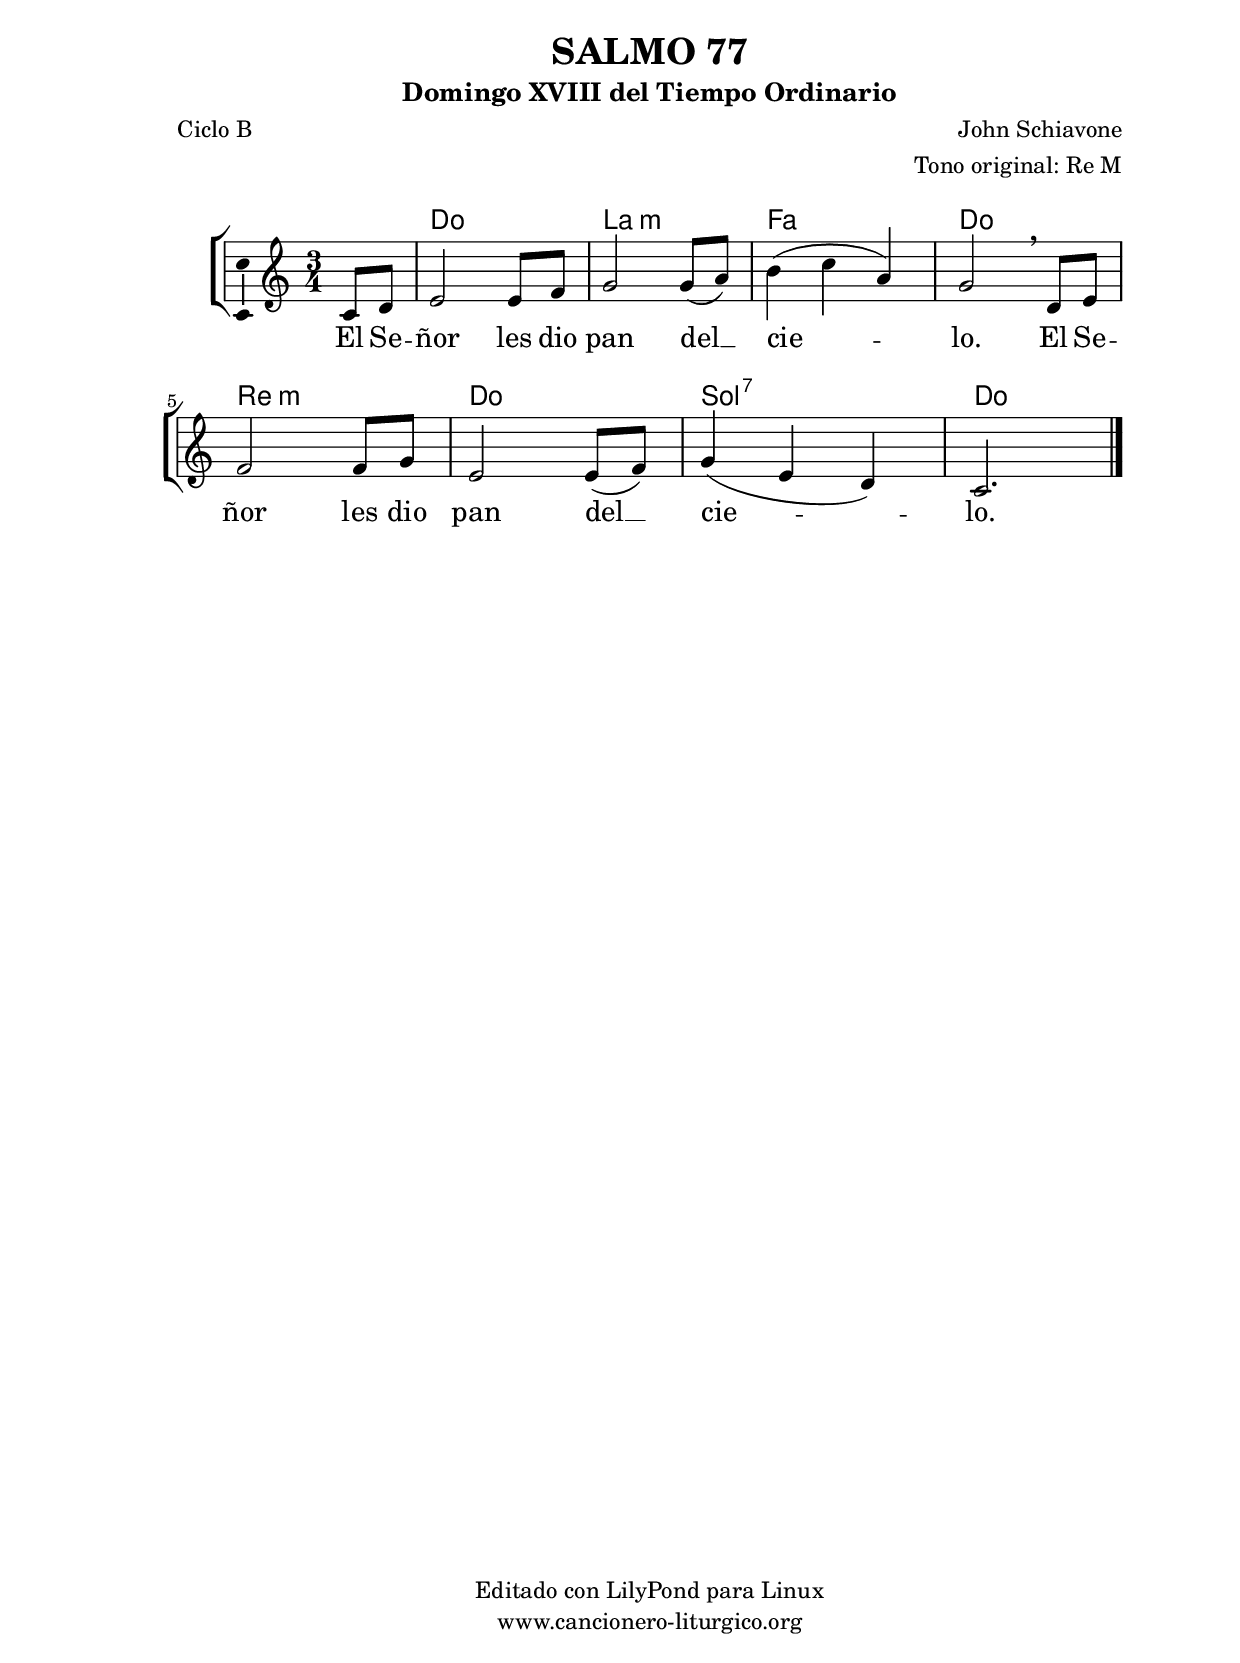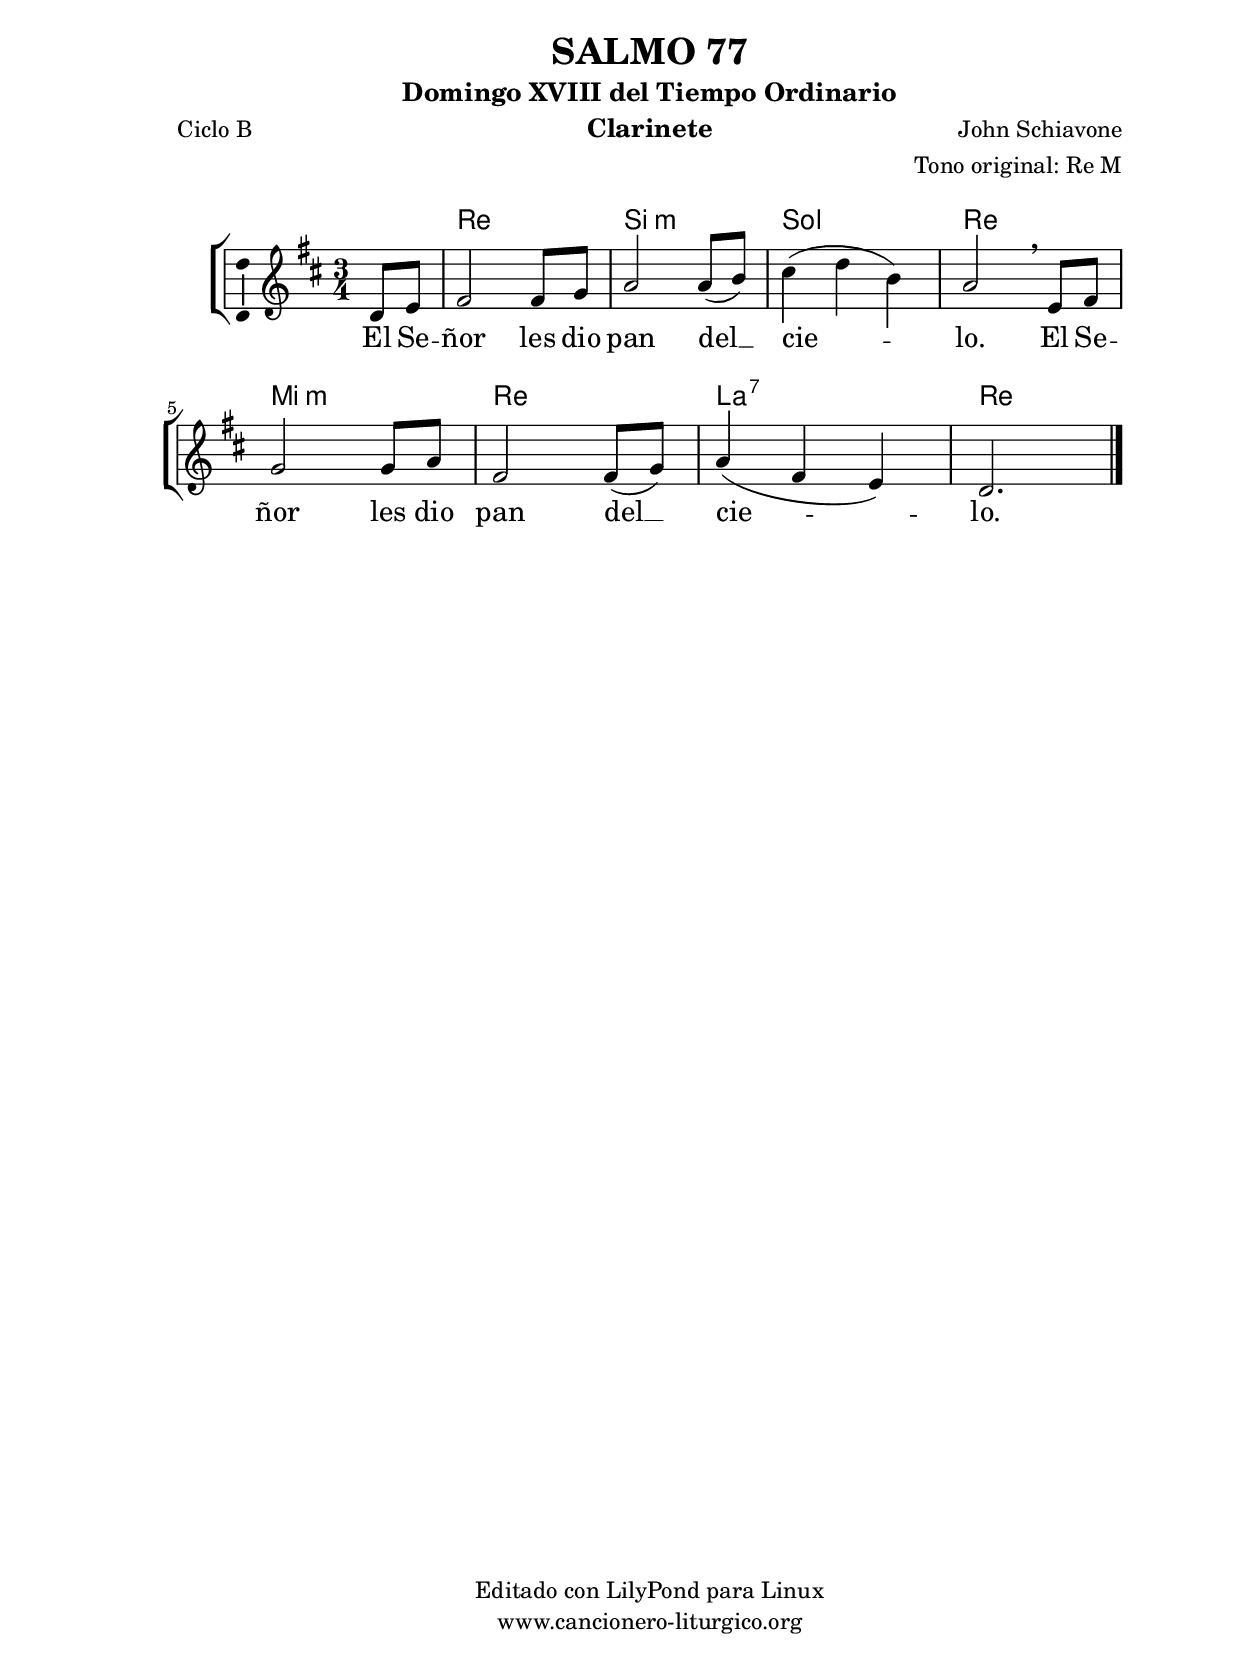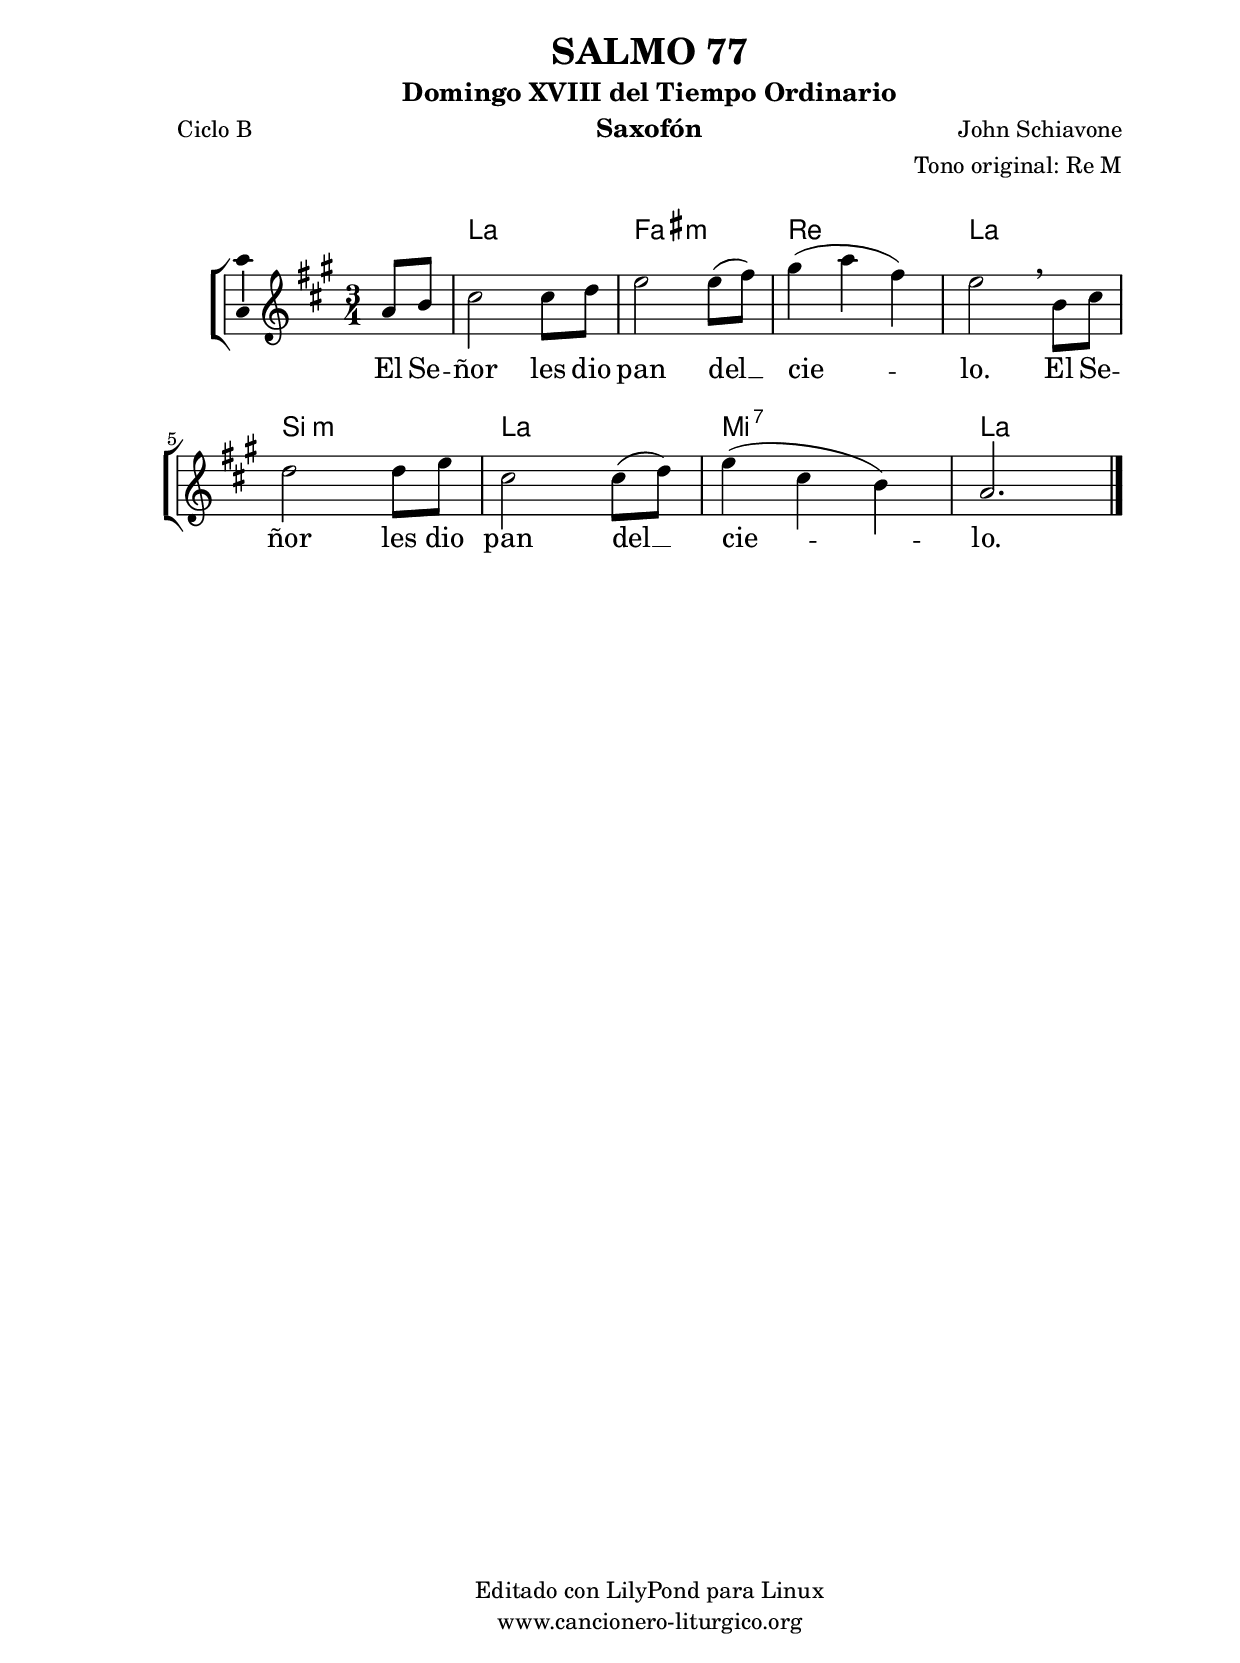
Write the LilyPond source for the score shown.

%
%para convertir .midi en .wav:
%timidity filename.midi -Ow -o finename.wav
%
%
%Para convertir de .wav a .mp3:
%lame -h -m j filename.wav
%
%
%para escuchar el midi:
%timidity nombrefichero.midi
%


%versión de lilypond para la que se ha escrito esta partitura:
\version "2.16.0"

	%Tamaño papel
	#(set-default-paper-size "a4")
	%Tamaño partitura
	#(set-global-staff-size 20)
	%No responde al pulsar sobre una nota
	#(ly:set-option 'point-and-click #f)

%parámetros del encabezamiento:
\header {
	title = "SALMO 77"
	subtitle = "Domingo XVIII del Tiempo Ordinario"
	composer = "John Schiavone"
	poet = "Ciclo B"
	meter = ""
	arranger = "Tono original: Re M"
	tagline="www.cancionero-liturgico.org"
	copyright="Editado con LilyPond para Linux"
	tiempo = "Ordinario"
	usos = "Salmo"
	letra = "El Señor les dio pan del cielo."
	}

%parámetros asociados al papel:
\paper  {
	oddHeaderMarkup = \markup {\fill-line { \on-the-fly #not-first-page \fromproperty #'header:title \on-the-fly #not-first-page \fromproperty #'header:composer }}
	evenHeaderMarkup = \markup {\fill-line { \fromproperty #'header:composer \fromproperty #'header:title }}
	#(set-paper-size "a4")
	print-page-number = ##f
	first-page-number = 1
	print-first-page-number = ##f
%	head-separation = 3.0 \cm
	top-margin = 2.0 \cm
	bottom-margin = 0.5\cm
%%%	bottom-margin = -1.0\cm
	left-margin = 3.0 \cm
	line-width = 16.0 \cm 
	indent = 8\mm
	interscoreline = 2.\mm
	between-system-space = 15\mm
%	para que las partituras no llenen la hoja:
	ragged-bottom = ##t
%	idem para la última hoja:
	ragged-last-bottom = ##f
%	para que las partituras llenen el ancho del papel:
	ragged-last = ##f
	after-title-space = 2.5 \cm
%page-count=1
%system-count=8

	%Flexible Vertical Spacing
%	markup-markup-spacing =
%	#'((basic-distance . 15) (minimum-distance . 15) (padding . 3))
	markup-system-spacing =
	#'((basic-distance . 15) (minimum-distance . 15) (padding . 3))
	system-system-spacing =
	#'((basic-distance . 15) (minimum-distance . 15) (padding . 3))
	score-system-spacing =
	#'((basic-distance . 15) (minimum-distance . 15) (padding . 5))
%	top-system-spacing = % header
%	#'((basic-distance . 8) (minimum-distance . 0) (padding . 3))
%	top-markup-spacing =
%	#'((basic-distance . 20) (minimum-distance . 20) (padding . 3))
	last-bottom-spacing = % footer
	#'((basic-distance . 5) (minimum-distance . 5) (padding . 3))
%	score-markup-spacing =
%	#'((basic-distance . 16) (minimum-distance . 13) (padding . 3))

	}


%parámetros que afectan a toda la partitura:
global =  {
	%clave de sol (G):
	\clef G
	%armadura:
	\transpose d c
	\key d \major
	\tempo 4=100
	\set Score.tempoHideNote = ##t
	}


acordes = {
	\italianChords
	\chordmode {
	\transpose d c
{

s4
d2. b:m g d e:m d a:7 d

	}
	}
}

melodia = 
	\transpose d c
{
	\relative c'{
	\time 3/4

\partial4
d8 e
fis2 fis8 g
a2 a8 (b)
cis4 (d b)
a2 \breathe e8 fis
g2 g8 a
fis2 fis8 (g)
a4 (fis e)
d2.

\bar "|."
}
}

texto = \lyricmode {
El Se -- ñor les dio pan del __ cie -- lo.
El Se -- ñor les dio pan del __ cie -- lo.
	}


acordesStaff = \context ChordNames = acordesStaff <<
	\set chordChanges = ##t
	\acordes
	>>


vozStaff = \context Voice = vozStaff
\with {\consists "Ambitus_engraver"}
<<
%	\set Staff.instrumentName = ""
%	\set Staff.shortInstrumentName = ""
%	\set Staff.midiInstrument = #"clarinet"
%	\set Staff.midiInstrument = #"cello"
%	\set Staff.midiInstrument = #"flute"
	\set Staff.midiInstrument = #"electric guitar (jazz)"
%	\set Staff.midiInstrument = #"english horn"
%	\set Staff.midiInstrument = #"violin"
%	\set Staff.midiInstrument = #"glockenspiel"
	\set Staff.midiMinimumVolume = #0.7
	\set Staff.midiMaximumVolume = #0.9
	\global
	\melodia
	>>


textoStaff = \context Lyrics = textoStaff <<
	\lyricsto vozStaff \texto
	>>

\book {
	\score {
		\context ChoirStaff {
			\override StaffGroup.SystemStartBracket #'collapse-height = #1
			\override Score.SystemStartBar #'collapse-height = #1
			<<
			\acordesStaff
			\vozStaff
			\textoStaff
			>>
			}
		\layout {
	    		\context {
				\Lyrics
				\override LyricText #'font-size = #2
				}
	   		 \context {
				\Score
				%fontSize = #3
				\override StaffSymbol #'staff-space = #(magstep +3)
				%\override Beam #'thickness = #0.55
				%\override SpacingSpanner #'spacing-increment = #1.0
				%\override Slur #'height-limit = #1.5
				}
			}
		}
	\score {
		\unfoldRepeats
		\context ChoirStaff {
			<<
			\acordesStaff
			\vozStaff
			>>
			}
		\midi {
	  		\context {
	  			\Score
				tempoWholesPerMinute = #(ly:make-moment 70 4)
				}
			}
		}
	}

%Partitura para clarinete
#(define output-suffix "C")
\book {
	\header{
		instrument = "Clarinete"
		}
	\score {
		\context ChoirStaff {
			\override StaffGroup.SystemStartBracket #'collapse-height = #1
			\override Score.SystemStartBar #'collapse-height = #1
\transpose c d
			<<
			\acordesStaff
			\vozStaff
			\textoStaff
			>>
			}
		\layout {
	    		\context {
				\Lyrics
				\override LyricText #'font-size = #2
				}
	   		 \context {
				\Score
				%fontSize = #3
				\override StaffSymbol #'staff-space = #(magstep +3)
				%\override Beam #'thickness = #0.55
				%\override SpacingSpanner #'spacing-increment = #1.0
				%\override Slur #'height-limit = #1.5
				}
			}
		}
	}

%Partitura para saxofón
#(define output-suffix "S")
\book {
	\header{
		instrument = "Saxofón"
		}
	\score {
		\context ChoirStaff {
			\override StaffGroup.SystemStartBracket #'collapse-height = #1
			\override Score.SystemStartBar #'collapse-height = #1
\transpose c a
			<<
			\acordesStaff
			\vozStaff
			\textoStaff
			>>
			}
		\layout {
	    		\context {
				\Lyrics
				\override LyricText #'font-size = #2
				}
	   		 \context {
				\Score
				%fontSize = #3
				\override StaffSymbol #'staff-space = #(magstep +3)
				%\override Beam #'thickness = #0.55
				%\override SpacingSpanner #'spacing-increment = #1.0
				%\override Slur #'height-limit = #1.5
				}
			}
		}
	}

